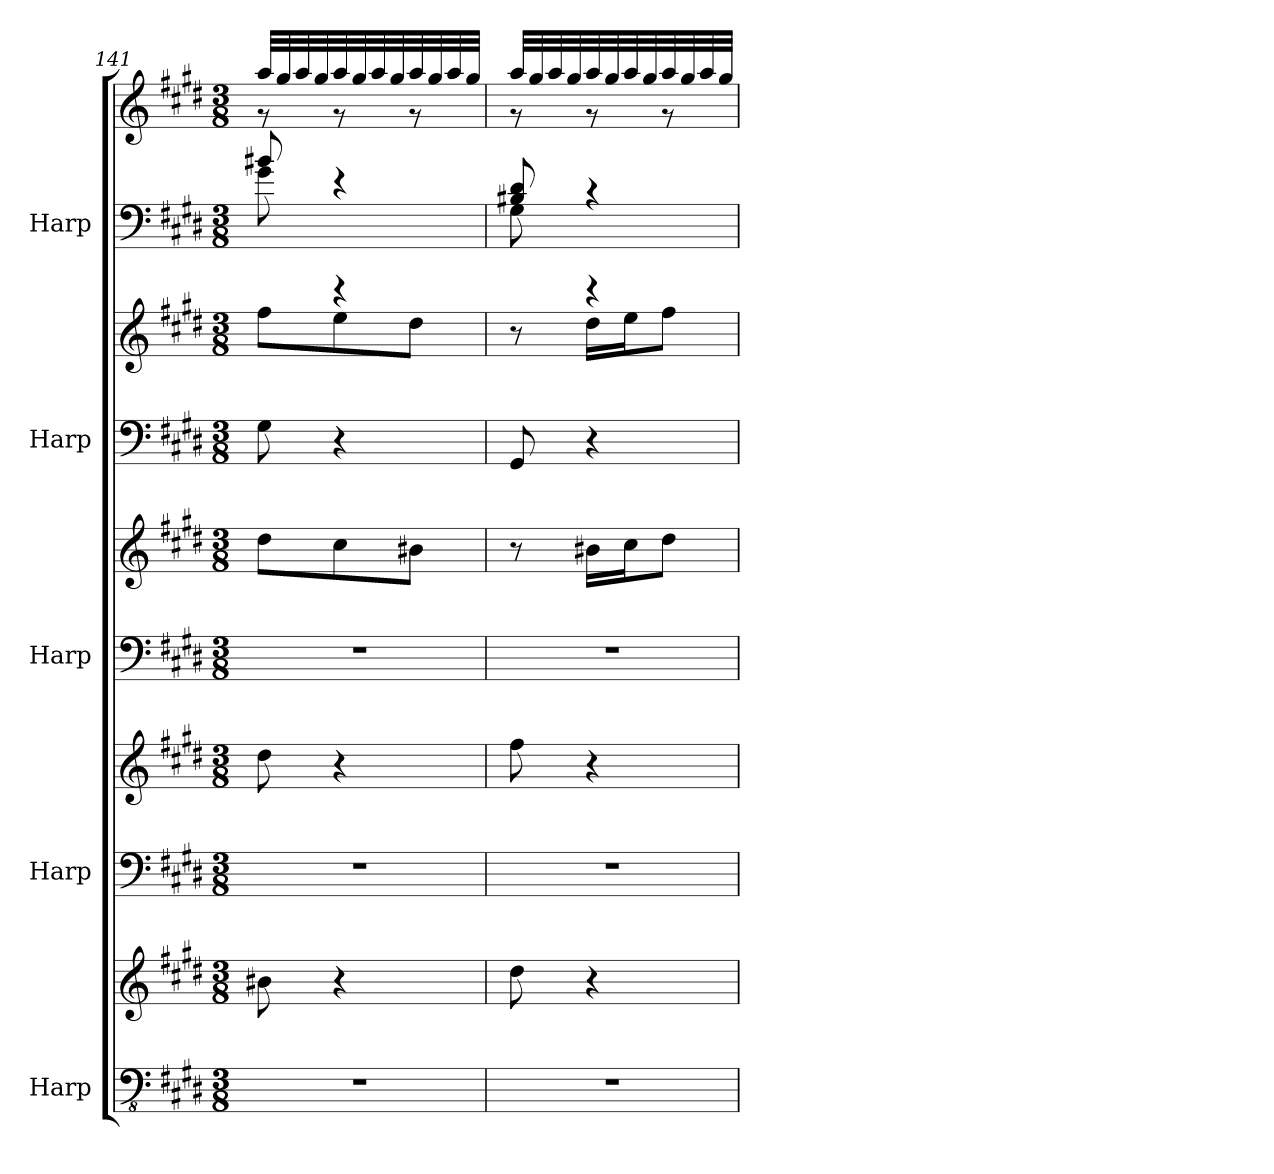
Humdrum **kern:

**kern	**kern	**kern	**kern	**kern	**kern	**kern	**kern	**kern	**kern
*part5	*part5	*part4	*part4	*part3	*part3	*part2	*part2	*part1	*part1
*staff10	*staff9	*staff8	*staff7	*staff6	*staff5	*staff4	*staff3	*staff2	*staff1
*I"Harp	*	*I"Harp	*	*I"Harp	*	*I"Harp	*	*I"Harp	*
*I'Hp	*	*I'Hp	*	*I'Hp	*	*I'Hp	*	*I'Hp	*
*clefFv4	*clefG2	*clefF4	*clefG2	*clefF4	*clefG2	*clefF4	*clefG2	*clefF4	*clefG2
*k[f#c#g#d#]	*k[f#c#g#d#]	*k[f#c#g#d#]	*k[f#c#g#d#]	*k[f#c#g#d#]	*k[f#c#g#d#]	*k[f#c#g#d#]	*k[f#c#g#d#]	*k[f#c#g#d#]	*k[f#c#g#d#]
*M3/8	*M3/8	*M3/8	*M3/8	*M3/8	*M3/8	*M3/8	*M3/8	*M3/8	*M3/8
=141	=141	=141	=141	=141	=141	=141	=141	=141	=141
*	*	*	*	*	*	*	*	*^	*^
4.r	8b#X\	4.r	8dd#\	4.r	8dd#\L	8G#\	8ff#\L	8b#X/	8g#\	32aa/LLL	8r
.	.	.	.	.	.	.	.	.	.	32gg#/	.
.	.	.	.	.	.	.	.	.	.	32aa/	.
.	.	.	.	.	.	.	.	.	.	32gg#/	.
.	4r	.	4r	.	8cc#\	4r	8ee\	4r	4rFFF	32aa/	8r
.	.	.	.	.	.	.	.	.	.	32gg#/	.
.	.	.	.	.	.	.	.	.	.	32aa/	.
.	.	.	.	.	.	.	.	.	.	32gg#/	.
.	.	.	.	.	8b#X\J	.	8dd#\J	.	.	32aa/	8r
.	.	.	.	.	.	.	.	.	.	32gg#/	.
.	.	.	.	.	.	.	.	.	.	32aa/	.
.	.	.	.	.	.	.	.	.	.	32gg#/JJJ	.
!!LO:PB:g=z	!!
=142	=142	=142	=142	=142	=142	=142	=142	=142	=142	=142	=142
4.r	8dd#\	4.r	8ff#\	4.r	8r	8GG#/	8r	8B#X/ 8d#/	8G#\	32aa/LLL	8r
.	.	.	.	.	.	.	.	.	.	32gg#/	.
.	.	.	.	.	.	.	.	.	.	32aa/	.
.	.	.	.	.	.	.	.	.	.	32gg#/	.
.	4r	.	4r	.	16b#X\LL	4r	16dd#\LL	4r	4rFFF	32aa/	8r
.	.	.	.	.	.	.	.	.	.	32gg#/	.
.	.	.	.	.	16cc#\J	.	16ee\J	.	.	32aa/	.
.	.	.	.	.	.	.	.	.	.	32gg#/	.
.	.	.	.	.	8dd#\J	.	8ff#\J	.	.	32aa/	8r
.	.	.	.	.	.	.	.	.	.	32gg#/	.
.	.	.	.	.	.	.	.	.	.	32aa/	.
.	.	.	.	.	.	.	.	.	.	32gg#/JJJ	.
*	*	*	*	*	*	*	*	*v	*v	*	*
*	*	*	*	*	*	*	*	*	*v	*v
=	=	=	=	=	=	=	=	=	=
*-	*-	*-	*-	*-	*-	*-	*-	*-	*-
